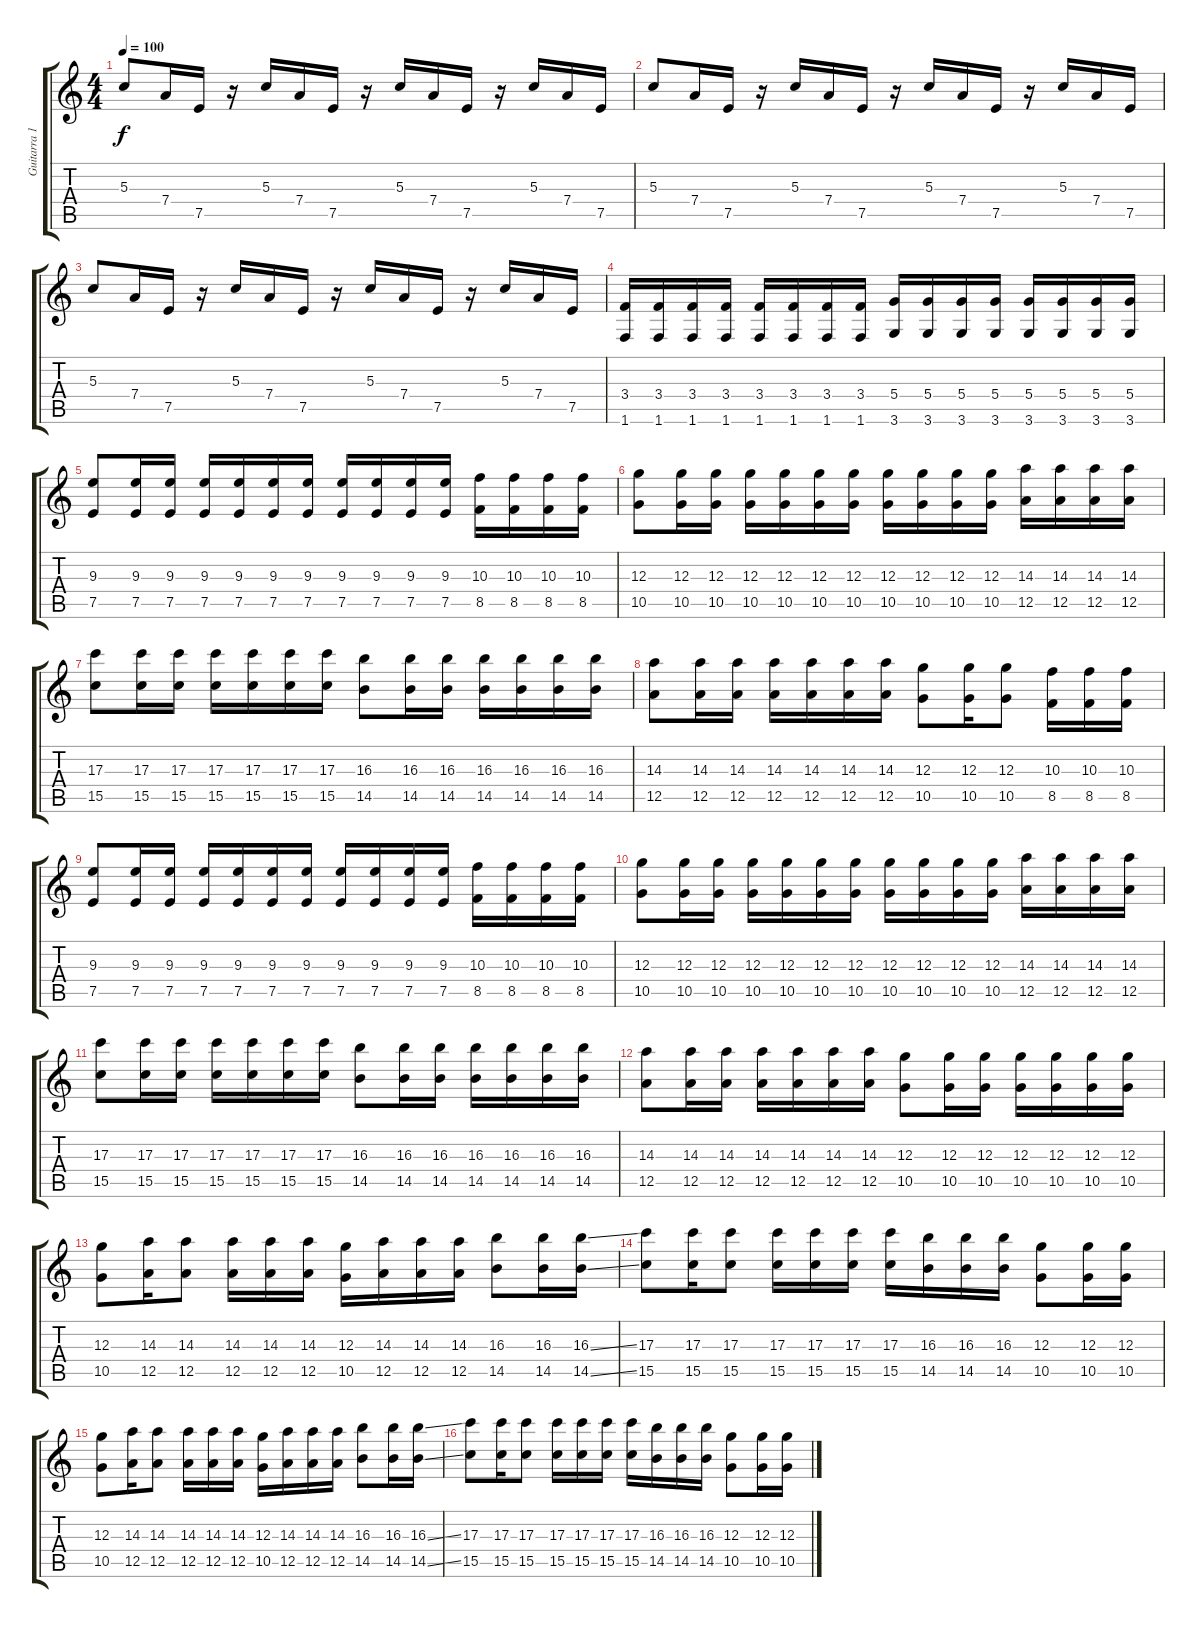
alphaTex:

\track ("Guitarra 1" "Guitarra 1") {instrument distortionguitar}
\staff {score tabs}
\tuning (E4 B3 G3 D3 A2 E2) {hide}
\ts (4 4)
\tempo 100
\clef g2
\ks c
5.3.8{dy f} 7.4.16 7.5.16 r.16 5.3.16 7.4.16 7.5.16 r.16 5.3.16 7.4.16 7.5.16 r.16 5.3.16 7.4.16 7.5.16 |
5.3.8 7.4.16 7.5.16 r.16 5.3.16 7.4.16 7.5.16 r.16 5.3.16 7.4.16 7.5.16 r.16 5.3.16 7.4.16 7.5.16 |
5.3.8 7.4.16 7.5.16 r.16 5.3.16 7.4.16 7.5.16 r.16 5.3.16 7.4.16 7.5.16 r.16 5.3.16 7.4.16 7.5.16 |
(3.4 1.6).16 (3.4 1.6).16 (3.4 1.6).16 (3.4 1.6).16 (3.4 1.6).16 (3.4 1.6).16 (3.4 1.6).16 (3.4 1.6).16 (5.4 3.6).16 (5.4 3.6).16 (5.4 3.6).16 (5.4 3.6).16 (5.4 3.6).16 (5.4 3.6).16 (5.4 3.6).16 (5.4 3.6).16 |
(9.3 7.5).8 (9.3 7.5).16 (9.3 7.5).16 (9.3 7.5).16 (9.3 7.5).16 (9.3 7.5).16 (9.3 7.5).16 (9.3 7.5).16 (9.3 7.5).16 (9.3 7.5).16 (9.3 7.5).16 (10.3 8.5).16 (10.3 8.5).16 (10.3 8.5).16 (10.3 8.5).16 |
(12.3 10.5).8 (12.3 10.5).16 (12.3 10.5).16 (12.3 10.5).16 (12.3 10.5).16 (12.3 10.5).16 (12.3 10.5).16 (12.3 10.5).16 (12.3 10.5).16 (12.3 10.5).16 (12.3 10.5).16 (14.3 12.5).16 (14.3 12.5).16 (14.3 12.5).16 (14.3 12.5).16 |
(17.3 15.5).8 (17.3 15.5).16 (17.3 15.5).16 (17.3 15.5).16 (17.3 15.5).16 (17.3 15.5).16 (17.3 15.5).16 (16.3 14.5).8 (16.3 14.5).16 (16.3 14.5).16 (16.3 14.5).16 (16.3 14.5).16 (16.3 14.5).16 (16.3 14.5).16 |
(14.3 12.5).8 (14.3 12.5).16 (14.3 12.5).16 (14.3 12.5).16 (14.3 12.5).16 (14.3 12.5).16 (14.3 12.5).16 (12.3 10.5).8 (12.3 10.5).16 (12.3 10.5).8 (10.3 8.5).16 (10.3 8.5).16 (10.3 8.5).16 |
(9.3 7.5).8 (9.3 7.5).16 (9.3 7.5).16 (9.3 7.5).16 (9.3 7.5).16 (9.3 7.5).16 (9.3 7.5).16 (9.3 7.5).16 (9.3 7.5).16 (9.3 7.5).16 (9.3 7.5).16 (10.3 8.5).16 (10.3 8.5).16 (10.3 8.5).16 (10.3 8.5).16 |
(12.3 10.5).8 (12.3 10.5).16 (12.3 10.5).16 (12.3 10.5).16 (12.3 10.5).16 (12.3 10.5).16 (12.3 10.5).16 (12.3 10.5).16 (12.3 10.5).16 (12.3 10.5).16 (12.3 10.5).16 (14.3 12.5).16 (14.3 12.5).16 (14.3 12.5).16 (14.3 12.5).16 |
(17.3 15.5).8 (17.3 15.5).16 (17.3 15.5).16 (17.3 15.5).16 (17.3 15.5).16 (17.3 15.5).16 (17.3 15.5).16 (16.3 14.5).8 (16.3 14.5).16 (16.3 14.5).16 (16.3 14.5).16 (16.3 14.5).16 (16.3 14.5).16 (16.3 14.5).16 |
(14.3 12.5).8 (14.3 12.5).16 (14.3 12.5).16 (14.3 12.5).16 (14.3 12.5).16 (14.3 12.5).16 (14.3 12.5).16 (12.3 10.5).8 (12.3 10.5).16 (12.3 10.5).16 (12.3 10.5).16 (12.3 10.5).16 (12.3 10.5).16 (12.3 10.5).16 |
(12.3 10.5).8 (14.3 12.5).16 (14.3 12.5).8 (14.3 12.5).16 (14.3 12.5).16 (14.3 12.5).16 (12.3 10.5).16 (14.3 12.5).16 (14.3 12.5).16 (14.3 12.5).16 (16.3 14.5).8 (16.3 14.5).16 (16.3{ss} 14.5{ss}).16 |
(17.3 15.5).8 (17.3 15.5).16 (17.3 15.5).8 (17.3 15.5).16 (17.3 15.5).16 (17.3 15.5).16 (17.3 15.5).16 (16.3 14.5).16 (16.3 14.5).16 (16.3 14.5).16 (12.3 10.5).8 (12.3 10.5).16 (12.3 10.5).16 |
(12.3 10.5).8 (14.3 12.5).16 (14.3 12.5).8 (14.3 12.5).16 (14.3 12.5).16 (14.3 12.5).16 (12.3 10.5).16 (14.3 12.5).16 (14.3 12.5).16 (14.3 12.5).16 (16.3 14.5).8 (16.3 14.5).16 (16.3{ss} 14.5{ss}).16 |
(17.3 15.5).8 (17.3 15.5).16 (17.3 15.5).8 (17.3 15.5).16 (17.3 15.5).16 (17.3 15.5).16 (17.3 15.5).16 (16.3 14.5).16 (16.3 14.5).16 (16.3 14.5).16 (12.3 10.5).8 (12.3 10.5).16 (12.3 10.5).16
